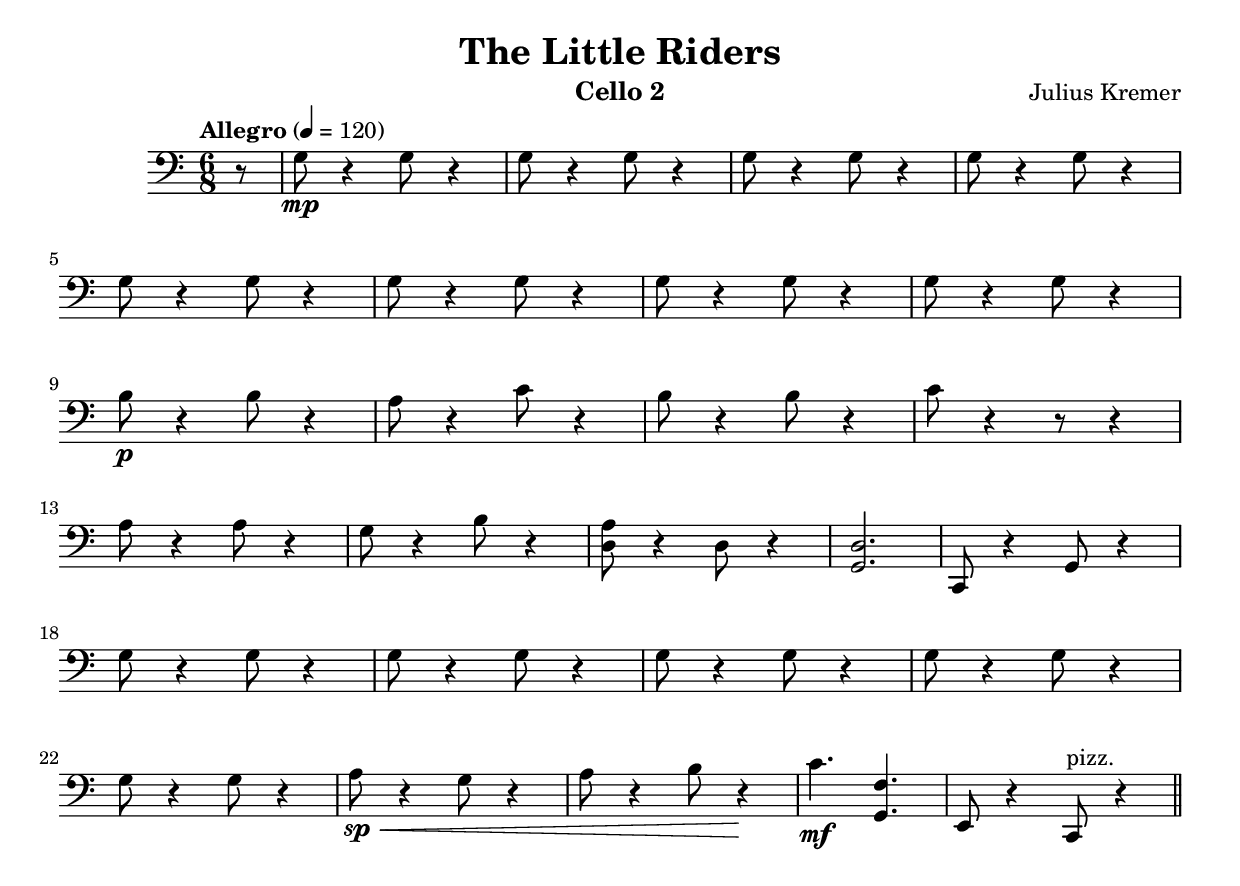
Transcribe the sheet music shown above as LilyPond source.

#(set-default-paper-size "a4")
\version "2.10.33"
\header {
  title = "The Little Riders"
  composer = "Julius Kremer"
  instrument = "Cello 2"
}

celloOne = \new Voice { \relative c' {
%\set Staff.instrumentName = "Cello 1  "
%%  \set Staff.shortInstrumentName = "C1 "
  \clef bass
  \key c \major
  \time 6/8
  \set Staff.midiInstrument = "cello"

\set Score.markFormatter = #format-mark-box-numbers

\tempo "Allegro" 4 = 120
\partial 8 g8|e8\mf e8 f8 g8 c8 b8|c8 r8 g8 g8 r8 c8| d8 r8 g,8 g8 r8 f8| e8 r8 a8 g8 r8 g8|e8 e8 f8 g8 c8 b8|%% \break
c8 r8 g8 g8 r8 c8| d8 d8 c8 b8 a8 b8|c4. r8 r8 c8|b8\mp e,8 e8 e8 e8 e8|c'8 e,8 e8 e8 e8 e8|%% \break
d'8 e,8 e8 d'8 e,8 e8| c'4. r8 r8 b8| a8\mp d,8 d8 d8 d8 d8|b'8 d,8 d8 d8 d8 d8|c'8 r8 b8 c8 r8 fis,8|g4. r8 r8 g8|%% \break
e8\mf e8 f8 g8 c8 b8|c8 r8 g8 g8 r8 c8| d8 r8 g,8 g8 r8 f8| e8 r8 a8 g8 r8 g8|e8 e8 f8 g8 c8 b8|%% \break
c8 r8 g8 g8 r8 c8|d8\sp\< d8 c8 b8 b8 c8|d8 d8 c8 b8 b8 c8\!|d8\f r8 r8 g,8 r8 r8|c8 r8 r8 c,8^"pizz." r8 r8|
\bar "||"
}}

celloTwo = \new Voice { \relative c' {
%\set Staff.instrumentName = "Cello 2  "
%%  \set Staff.shortInstrumentName = "C2 "
  \clef bass
  \key c \major
  \time 6/8
  \set Staff.midiInstrument = "cello"

\set Score.markFormatter = #format-mark-box-numbers
\tempo "Allegro" 4 = 120
\partial 8 r8|g8\mp r4 g8 r4|g8 r4 g8 r4| g8 r4 g8 r4|g8 r4 g8 r4|g8 r4 g8 r4|%% \break
g8 r4 g8 r4| g8 r4 g8 r4|g8 r4 g8 r4 | b8\p r4 b8 r4 | a8 r4 c8 r4|%% \break
b8 r4 b8 r4| c8 r4 r8 r4|a8 r4 a8 r4| g8 r4 b8 r4| <a d,>8 r4 d,8 r4|<d g,>2.|%% \break
c,8 r4 g'8 r4|g'8 r4 g8 r4|g8 r4 g8 r4|g8 r4 g8 r4|g8 r4 g8 r4|%% \break
g8 r4 g8 r4|a8\sp\< r4 g8  r4|a8 r4 b8 r4\!|c4.\mf <f, g,>4.|e,8 r4 c8^"pizz." r4|
\bar "||"
}}



\score{
   << 
      \new Staff \celloTwo 
   >>
  \layout {
    \context {
      \Score
      \override SpacingSpanner
%%                #'base-shortest-duration = #(ly:make-moment 1 16)
                #'shortest-duration-space = #4.0
  }
 }	
  \midi { }
}
